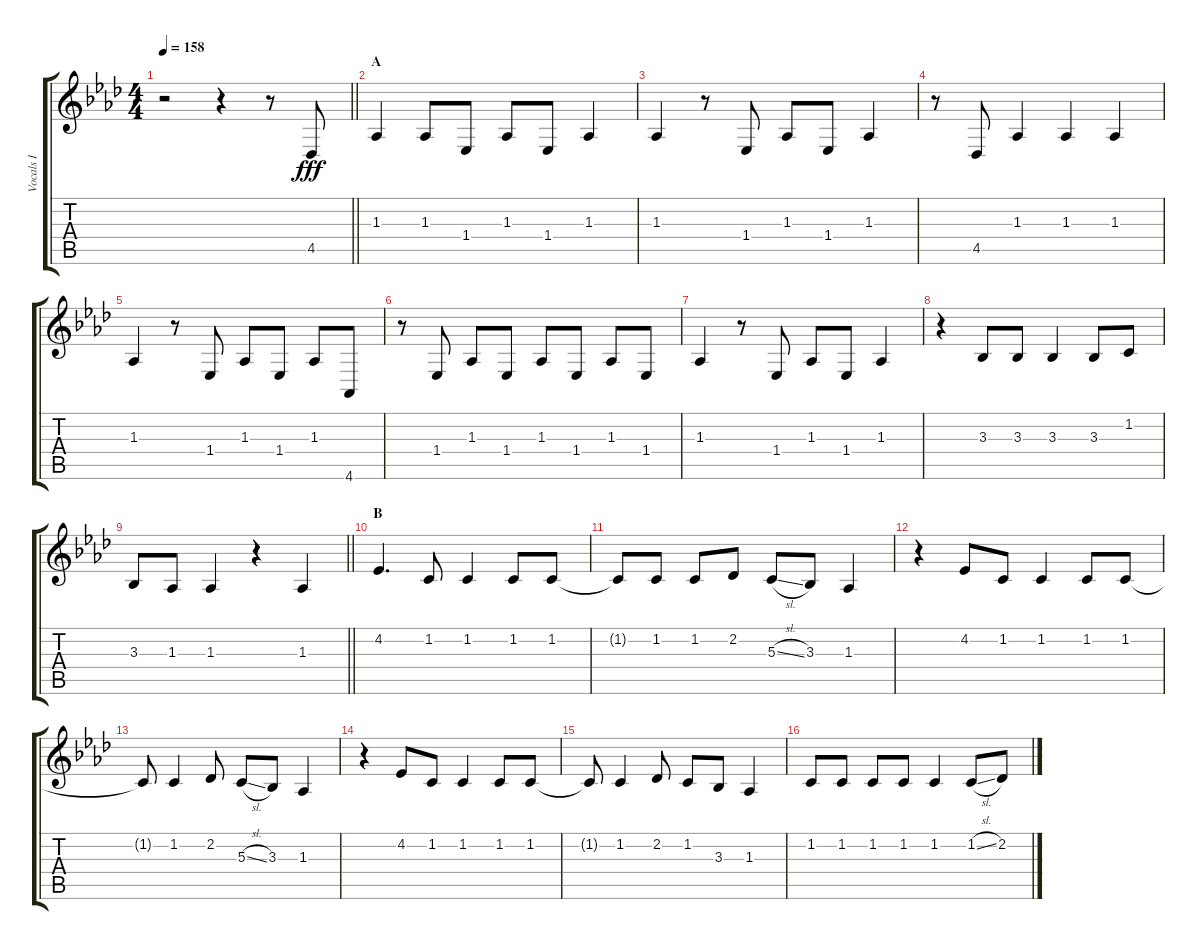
\track ("Vocals I" "Vocals I") {instrument voiceoohs}
\staff {score tabs}
\tuning (E4 B3 G3 D3 A2 E2) {hide}
\ts (4 4)
\tempo 158
\clef g2
\barLineRight lightlight
\ks ab
r.2{dy fff} r.4 r.8 4.5.8 |
\section ("" "A")
1.3.4 1.3.8 1.4.8 1.3.8 1.4.8 1.3.4 |
1.3.4 r.8 1.4.8 1.3.8 1.4.8 1.3.4 |
r.8 4.5.8 1.3.4 1.3.4 1.3.4 |
1.3.4 r.8 1.4.8 1.3.8 1.4.8 1.3.8 4.6.8 |
r.8 1.4.8 1.3.8 1.4.8 1.3.8 1.4.8 1.3.8 1.4.8 |
1.3.4 r.8 1.4.8 1.3.8 1.4.8 1.3.4 |
r.4 3.3.8 3.3.8 3.3.4 3.3.8 1.2.8 |
\barLineRight lightlight
3.3.8 1.3.8 1.3.4 r.4 1.3.4 |
\section ("" "B")
4.2.4{d} 1.2.8 1.2.4 1.2.8 1.2.8 |
1.2{t}.8 1.2.8 1.2.8 2.2.8 5.3{sl}.8 3.3.8 1.3.4 |
r.4 4.2.8 1.2.8 1.2.4 1.2.8 1.2.8 |
1.2{t}.8 1.2.4 2.2.8 5.3{sl}.8 3.3.8 1.3.4 |
r.4 4.2.8 1.2.8 1.2.4 1.2.8 1.2.8 |
1.2{t}.8 1.2.4 2.2.8 1.2.8 3.3.8 1.3.4 |
1.2.8 1.2.8 1.2.8 1.2.8 1.2.4 1.2{sl}.8 2.2.8
